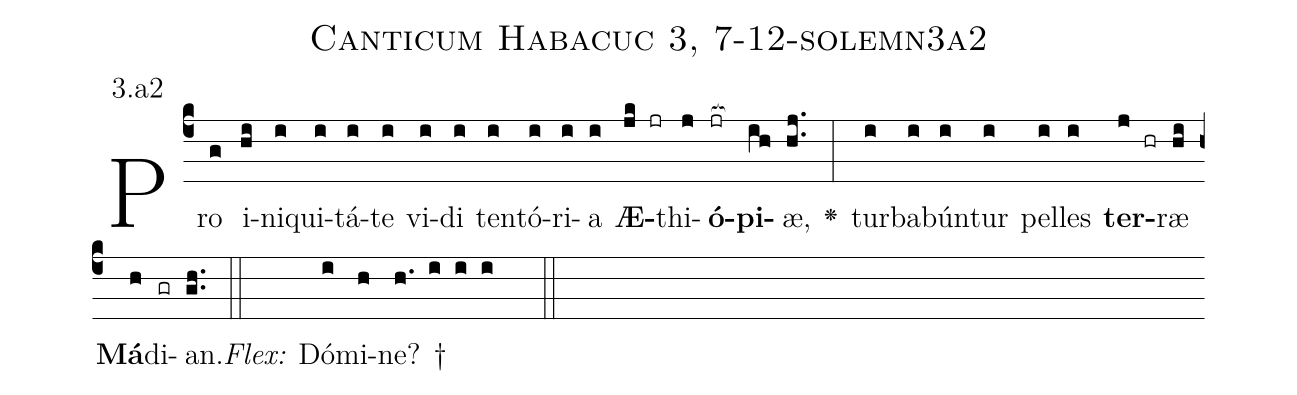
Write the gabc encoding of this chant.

name: Canticum Habacuc 3, 7-12-solemn3a2;
annotation: 3.a2;
%%
(c4)Pro(g) i(hi)ni(i)qui(i)tá(i)te(i) vi(i)di(i) ten(i)tó(i)ri(i)a(i) <b>Æ</b>(jk jr)thi(j)<b>ó</b>(jr[ocb:1{])<b>pi</b>(ih[ocb:0}])æ,(hj..) <v>\greheightstar</v>(:) tur(i)ba(i)bún(i)tur(i) pel(i)les(i) <b>ter</b>(j hr)ræ(hi) <b>Má</b>(h)di(gr)an.(gh..) (::)
<i>Flex:</i>()  Dó(i)mi(h)ne? †(h. i i i  ::)

%E(i) u(i) o(j) u(hi) a(h) e.(gh..) (::)
